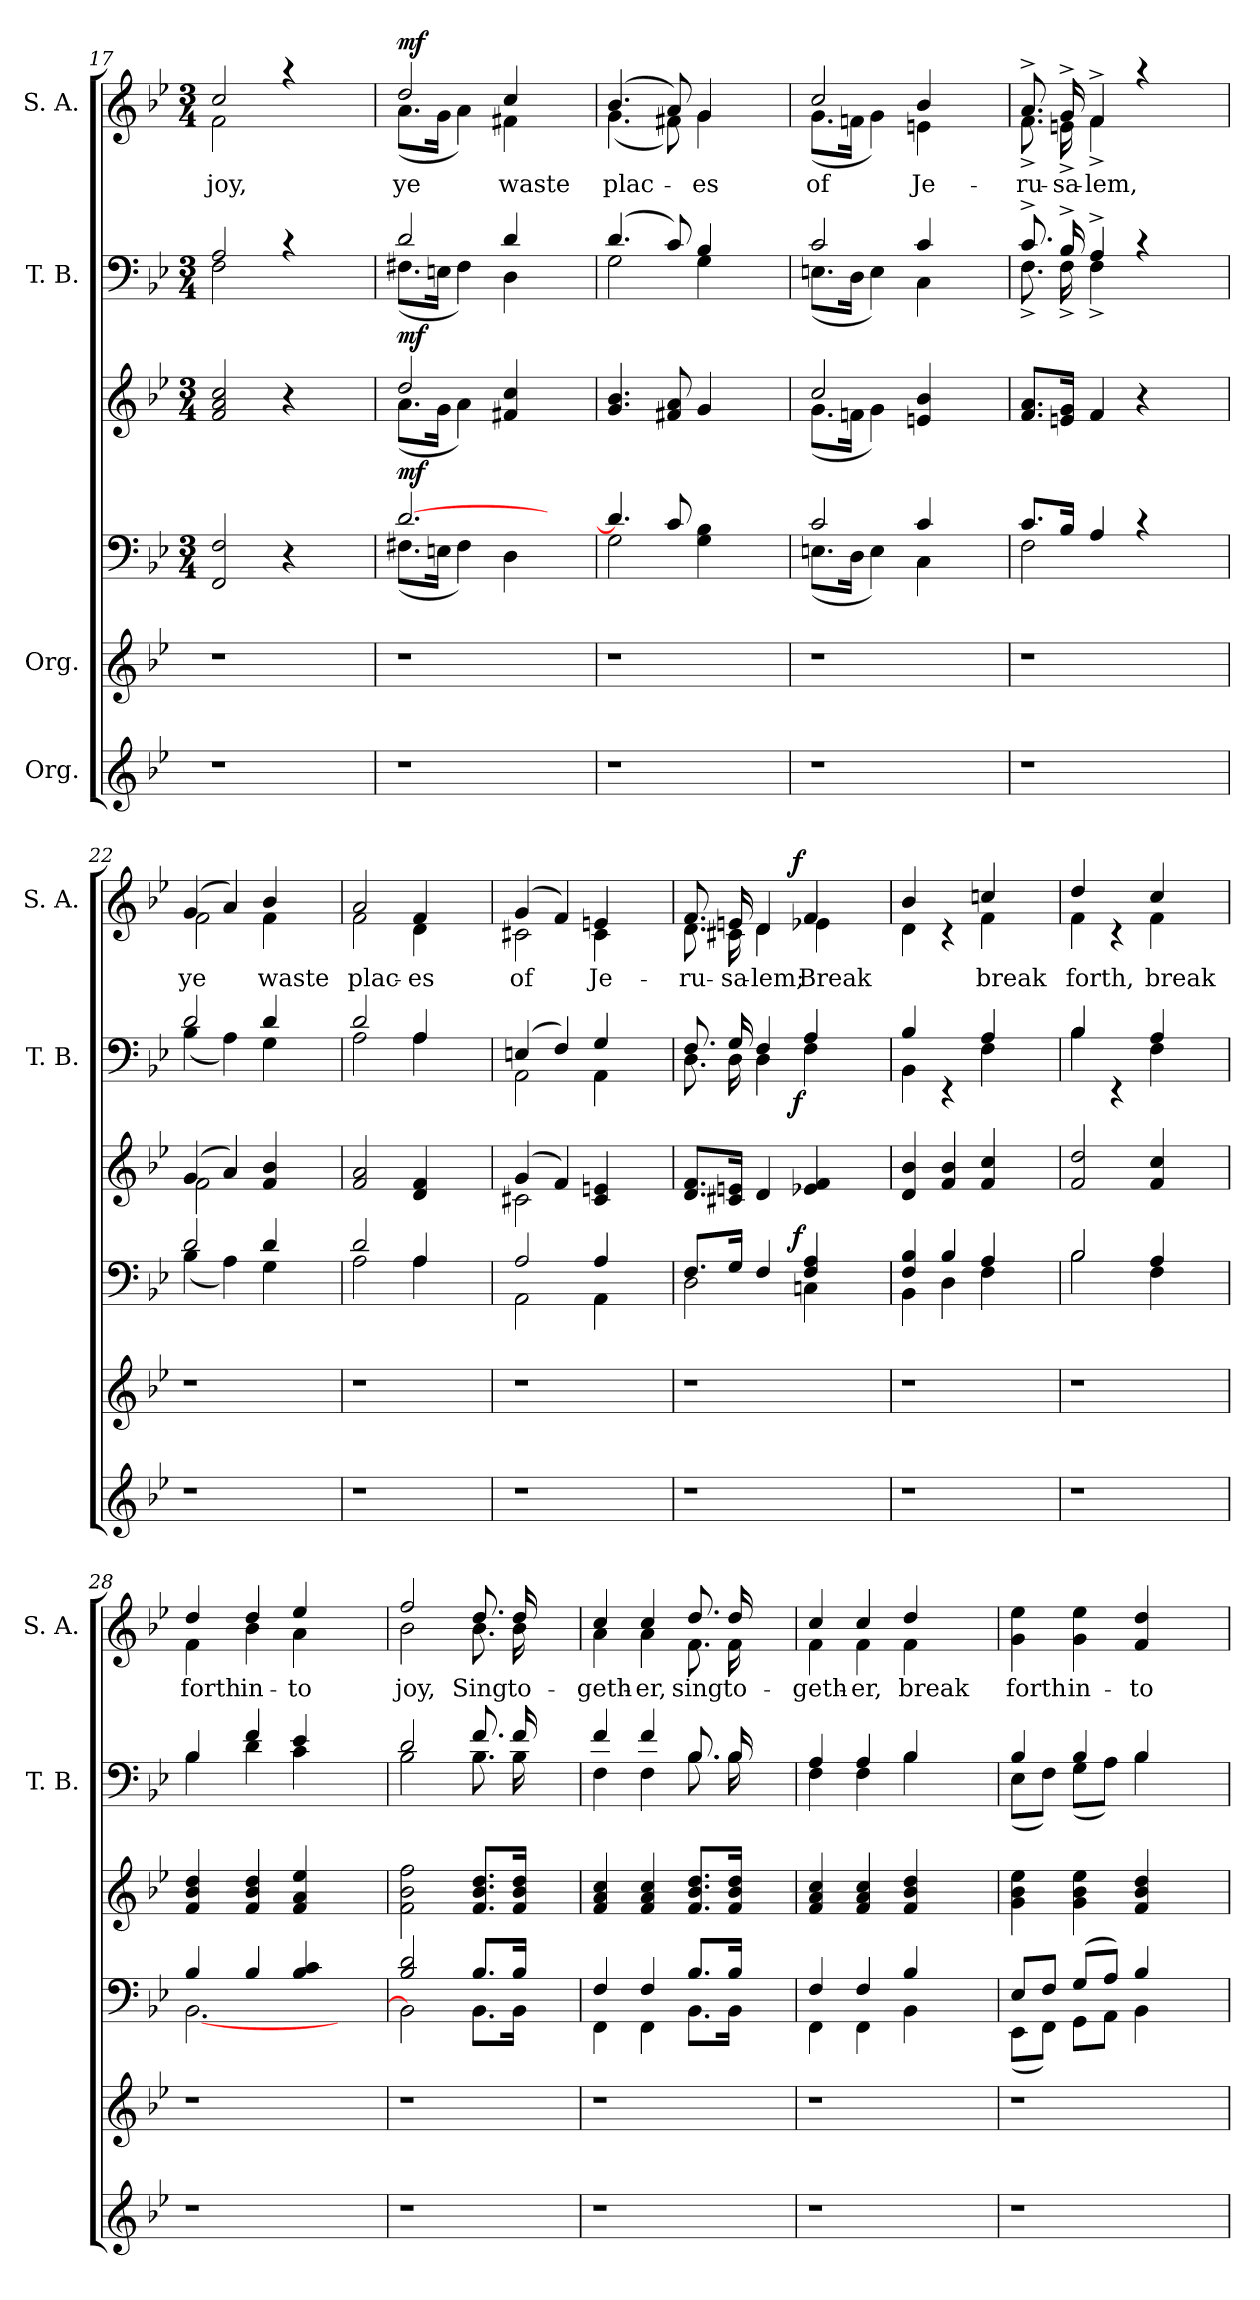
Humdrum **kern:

**kern	**kern	**kern	**dynam	**kern	**kern	**dynam	**kern	**text	**dynam
*part6	*part5	*part4	*part4	*part3	*part2	*part2	*part1	*part1	*part1
*staff6	*staff5	*staff4	*staff4	*staff3	*staff2	*staff2	*staff1	*staff1	*staff1
*I"Org.	*I"Org.	*	*	*	*I"T. B.	*	*I"S. A.	*	*
*	*	*	*	*	*I'T. B.	*	*I'S. A.	*	*
*clefG2	*clefG2	*clefF4	*	*clefG2	*clefF4	*	*clefG2	*	*
*k[b-e-]	*k[b-e-]	*k[b-e-]	*	*k[b-e-]	*k[b-e-]	*	*k[b-e-]	*	*
*B-:	*B-:	*B-:	*	*B-:	*B-:	*	*B-:	*	*
*	*	*M3/4	*	*M3/4	*M3/4	*	*M3/4	*	*
=17	=17	=17	=17	=17	=17	=17	=17	=17	=17
*	*	*	*	*	*^	*	*	*	*
!	!	!	!	!	!	!	!	!	!LO:LY:b	!
*	*	*	*	*	*	*	*	*^	*	*
1r	1r	2FF/ 2F/	.	2f/ 2a/ 2cc/	2A/	2F\	.	2cc/	2f\	joy,	.
.	.	4r	.	4r	4rc	4ryy	.	4raa	4ryy	.	.
.	.	4ryy	.	4ryy	4ryy	4ryy	.	4ryy	4ryy	.	.
=18	=18	=18	=18	=18	=18	=18	=18	=18	=18	=18	=18
*	*	*^	*	*^	*	*	*	*	*	*	*
!	!	!	!	!LO:DY:a	!	!	!	!	!LO:DY:b	!	!	!LO:LY:b	!LO:DY:a
1r	1r	[>2.d/	(<8.F#X\L	mf	2dd/	(<8.a\L	2d/	(<8.F#X\L	mf	2dd/	(<8.a\L	ye	mf
.	.	.	16En\Jk	.	.	16g\Jk	.	16En\Jk	.	.	16g\Jk	.	.
.	.	.	4F#\)	.	.	4a\)	.	4F#\)	.	.	4a\)	.	.
!	!	!	!	!	!	!	!	!	!	!	!	!LO:LY:b	!
.	.	.	4D\	.	4f#X/ 4cc/	4ryy	4d/	4D\	.	4cc/	4f#X\	waste	.
.	.	4ryy	4ryy	.	4ryy	4ryy	4ryy	4ryy	.	4ryy	4ryy	.	.
=19	=19	=19	=19	=19	=19	=19	=19	=19	=19	=19	=19	=19	=19
!	!	!	!	!	!	!	!	!	!	!	!	!LO:LY:b	!
*	*	*	*	*	*v	*v	*	*	*	*	*	*	*
1r	1r	4.d/]	2G\	.	4.g/ 4.b-/	(4.d/	2G\	.	(4.b-/	(<4.g\	plac-	.
.	.	8c/	.	.	8f#X/ 8a/	8c/)	.	.	8a/)	8f#X\)	.	.
!	!	!	!	!	!	!	!	!	!	!	!LO:LY:b	!
.	.	4ryy	4G\ 4B-\	.	4g/	4B-/	4G\	.	4g/	4g\	-es	.
.	.	4ryy	4ryy	.	4ryy	4ryy	4ryy	.	4ryy	4ryy	.	.
=20	=20	=20	=20	=20	=20	=20	=20	=20	=20	=20	=20	=20
*	*	*	*	*	*^	*	*	*	*	*	*	*
!	!	!	!	!	!	!	!	!	!	!	!	!LO:LY:b	!
1r	1r	2c/	(<8.En\L	.	2cc/	(<8.g\L	2c/	(<8.En\L	.	2cc/	(<8.g\L	of	.
.	.	.	16D\Jk	.	.	16fn\Jk	.	16D\Jk	.	.	16fn\Jk	.	.
.	.	.	4E\)	.	.	4g\)	.	4E\)	.	.	4g\)	.	.
!	!	!	!	!	!	!	!	!	!	!	!	!LO:LY:b	!
.	.	4c/	4C\	.	4en/ 4b-/	4ryy	4c/	4C\	.	4b-/	4en\	Je-	.
.	.	4ryy	4ryy	.	4ryy	4ryy	4ryy	4ryy	.	4ryy	4ryy	.	.
=21	=21	=21	=21	=21	=21	=21	=21	=21	=21	=21	=21	=21	=21
!	!	!	!	!	!	!	!	!	!	!	!	!LO:LY:b	!
*	*	*	*	*	*v	*v	*	*	*	*	*	*	*
1r	1r	8.c/L	2F\	.	8.f/ 8.a/L	8.c^>/	8.F^<\	.	8.a^>/	8.f^<\	-ru-	.
!	!	!	!	!	!	!	!	!	!	!	!LO:LY:b	!
.	.	16B-/Jk	.	.	16en/ 16g/Jk	16B-^>/	16F^<\	.	16g^>/	16en^<\	-sa-	.
!	!	!	!	!	!	!	!	!	!	!	!LO:LY:b	!
.	.	4A/	.	.	4f/	4A^>/	4F^<\	.	4f^>/	4f^<\	-lem,	.
.	.	4rc	4ryy	.	4r	4rc	4ryy	.	4raa	4ryy	.	.
.	.	4ryy	4ryy	.	4ryy	4ryy	4ryy	.	4ryy	4ryy	.	.
!!LO:LB:g=z	!!
=22	=22	=22	=22	=22	=22	=22	=22	=22	=22	=22	=22	=22
*	*	*	*	*	*^	*	*	*	*	*	*	*
!	!	!	!	!	!	!	!	!	!	!	!	!LO:LY:b	!
1r	1r	2d/	(<4B-\	.	(4g/	2f\	2d/	(<4B-\	.	(4g/	2f\	ye	.
.	.	.	4A\)	.	4a/)	.	.	4A\)	.	4a/)	.	.	.
!	!	!	!	!	!	!	!	!	!	!	!	!LO:LY:b	!
.	.	4d/	4G\	.	4f/ 4b-/	4ryy	4d/	4G\	.	4b-/	4f\	waste	.
.	.	4ryy	4ryy	.	4ryy	4ryy	4ryy	4ryy	.	4ryy	4ryy	.	.
=23	=23	=23	=23	=23	=23	=23	=23	=23	=23	=23	=23	=23	=23
!	!	!	!	!	!	!	!	!	!	!	!	!LO:LY:b	!
*	*	*	*	*	*v	*v	*	*	*	*	*	*	*
1r	1r	2d/	2A\	.	2f/ 2a/	2d/	2A\	.	2a/	2f\	plac-	.
!	!	!	!	!	!	!	!	!	!	!	!LO:LY:b	!
.	.	4A/	4A\	.	4d/ 4f/	4A/	4A\	.	4f/	4d\	-es	.
.	.	4ryy	4ryy	.	4ryy	4ryy	4ryy	.	4ryy	4ryy	.	.
=24	=24	=24	=24	=24	=24	=24	=24	=24	=24	=24	=24	=24
*	*	*	*	*	*^	*	*	*	*	*	*	*
!	!	!	!	!	!	!	!	!	!	!	!	!LO:LY:b	!
1r	1r	2A/	2AA\	.	(4g/	2c#X\	(4En/	2AA\	.	(4g/	2c#X\	of	.
.	.	.	.	.	4f/)	.	4F/)	.	.	4f/)	.	.	.
!	!	!	!	!	!	!	!	!	!	!	!	!LO:LY:b	!
.	.	4A/	4AA\	.	4c#/ 4en/	4ryy	4G/	4AA\	.	4en/	4c#\	Je-	.
.	.	4ryy	4ryy	.	4ryy	4ryy	4ryy	4ryy	.	4ryy	4ryy	.	.
=25	=25	=25	=25	=25	=25	=25	=25	=25	=25	=25	=25	=25	=25
!	!	!	!	!	!	!	!	!	!	!	!	!LO:LY:b	!
*	*	*	*^	*	*v	*v	*	*^	*	*	*^	*	*
1r	1r	8.F/L	2D\	4...ryy	.	8.d/ 8.f/L	8.F/	8.D\	4...ryy	.	8.f/	8.d\	4...ryy	-ru-	.
!	!	!	!	!	!	!	!	!	!	!	!	!	!	!LO:LY:b	!
.	.	16G/Jk	.	.	.	16c#X/ 16en/Jk	16G/	16D\	.	.	16en/	16c#X\	.	-sa-	.
!	!	!	!	!	!	!	!	!	!	!	!	!	!	!LO:LY:b	!
.	.	4F/	.	.	.	4d/	4F/	4D\	.	.	4d/	4d\	.	-lem;	.
!	!	!	!	!	!LO:DY:a	!	!	!	!	!LO:DY:b	!	!	!	!	!LO:DY:a
.	.	.	.	2ryy	f	.	.	.	2ryy	f	.	.	2ryy	.	f
!	!	!	!	!	!	!	!	!	!	!	!	!	!	!LO:LY:b	!
.	.	4F/ 4A/	4Cn\	.	.	4e-X/ 4f/	4A/	4F\	.	.	4f/	4e-X\	.	Break	.
.	.	4ryy	4ryy	.	.	4ryy	4ryy	4ryy	.	.	4ryy	4ryy	.	.	.
.	.	.	.	32ryy	.	.	.	.	32ryy	.	.	.	32ryy	.	.
=26	=26	=26	=26	=26	=26	=26	=26	=26	=26	=26	=26	=26	=26	=26	=26
!	!	!	!	!	!	!	!	!	!	!	!	!	!	!LO:LY:b	!
*	*	*	*	*	*	*	*	*v	*v	*	*	*	*	*	*
*	*	*	*v	*v	*	*	*	*	*	*	*v	*v	*	*
1r	1r	4F/ 4B-/	4BB-\	.	4d/ 4b-/	4B-/	4BB-\	.	4b-/	4d\	.	.
.	.	4B-/	4D\	.	4f/ 4b-/	4ryy	4rEE	.	4ryy	4rc	.	.
!	!	!	!	!	!	!	!	!	!	!	!LO:LY:b	!
.	.	4A/	4F\	.	4f/ 4cc/	4A/	4F\	.	4ccn/	4f\	break	.
.	.	4ryy	4ryy	.	4ryy	4ryy	4ryy	.	4ryy	4ryy	.	.
!!LO:LB:g=z	!!
=27	=27	=27	=27	=27	=27	=27	=27	=27	=27	=27	=27	=27
!	!	!	!	!	!	!	!	!	!	!	!LO:LY:b	!
1r	1r	2B-/	2B-\	.	2f/ 2dd/	4B-/	4B-\	.	4dd/	4f\	forth,	.
.	.	.	.	.	.	4ryy	4rEE	.	4ryy	4rc	.	.
!	!	!	!	!	!	!	!	!	!	!	!LO:LY:b	!
.	.	4A/	4F\	.	4f/ 4cc/	4A/	4F\	.	4cc/	4f\	break	.
.	.	4ryy	4ryy	.	4ryy	4ryy	4ryy	.	4ryy	4ryy	.	.
=28	=28	=28	=28	=28	=28	=28	=28	=28	=28	=28	=28	=28
!	!	!	!	!	!	!	!	!	!	!	!LO:LY:b	!
1r	1r	4B-/	[<2.BB-\	.	4f/ 4b-/ 4dd/	4B-/	4B-\	.	4dd/	4f\	forth	.
!	!	!	!	!	!	!	!	!	!	!	!LO:LY:b	!
.	.	4B-/	.	.	4f/ 4b-/ 4dd/	4f/	4d\	.	4dd/	4b-\	in-	.
!	!	!	!	!	!	!	!	!	!	!	!LO:LY:b	!
.	.	4B-/ 4c/	.	.	4f/ 4a/ 4ee-/	4e-/	4c\	.	4ee-/	4a\	-to	.
.	.	4ryy	4ryy	.	4ryy	4ryy	4ryy	.	4ryy	4ryy	.	.
=29	=29	=29	=29	=29	=29	=29	=29	=29	=29	=29	=29	=29
!	!	!	!	!	!	!	!	!	!	!	!LO:LY:b	!
1r	1r	2B-/ 2d/	2BB-\]	.	2f\ 2b-\ 2ff\	2d/	2B-\	.	2ff/	2b-\	joy,	.
!	!	!	!	!	!	!	!	!	!	!	!LO:LY:b	!
.	.	8.B-/L	8.BB-\L	.	8.f/ 8.b-/ 8.dd/L	8.f/	8.B-\	.	8.dd/	8.b-\	Sing	.
!	!	!	!	!	!	!	!	!	!	!	!LO:LY:b	!
.	.	16B-/Jk	16BB-\Jk	.	16f/ 16b-/ 16dd/Jk	16f/	16B-\	.	16dd/	16b-\	to-	.
.	.	4ryy	4ryy	.	4ryy	4ryy	4ryy	.	4ryy	4ryy	.	.
=30	=30	=30	=30	=30	=30	=30	=30	=30	=30	=30	=30	=30
!	!	!	!	!	!	!	!	!	!	!	!LO:LY:b	!
1r	1r	4F/	4FF\	.	4f/ 4a/ 4cc/	4f/	4F\	.	4cc/	4a\	-geth-	.
!	!	!	!	!	!	!	!	!	!	!	!LO:LY:b	!
.	.	4F/	4FF\	.	4f/ 4a/ 4cc/	4f/	4F\	.	4cc/	4a\	-er,	.
!	!	!	!	!	!	!	!	!	!	!	!LO:LY:b	!
.	.	8.B-/L	8.BB-\L	.	8.f/ 8.b-/ 8.dd/L	8.B-/	8.B-\	.	8.dd/	8.f\	sing	.
!	!	!	!	!	!	!	!	!	!	!	!LO:LY:b	!
.	.	16B-/Jk	16BB-\Jk	.	16f/ 16b-/ 16dd/Jk	16B-/	16B-\	.	16dd/	16f\	to-	.
.	.	4ryy	4ryy	.	4ryy	4ryy	4ryy	.	4ryy	4ryy	.	.
=31	=31	=31	=31	=31	=31	=31	=31	=31	=31	=31	=31	=31
!	!	!	!	!	!	!	!	!	!	!	!LO:LY:b	!
1r	1r	4F/	4FF\	.	4f/ 4a/ 4cc/	4A/	4F\	.	4cc/	4f\	-geth-	.
!	!	!	!	!	!	!	!	!	!	!	!LO:LY:b	!
.	.	4F/	4FF\	.	4f/ 4a/ 4cc/	4A/	4F\	.	4cc/	4f\	-er,	.
!	!	!	!	!	!	!	!	!	!	!	!LO:LY:b	!
.	.	4B-/	4BB-\	.	4f/ 4b-/ 4dd/	4B-/	4B-\	.	4dd/	4f\	break	.
.	.	4ryy	4ryy	.	4ryy	4ryy	4ryy	.	4ryy	4ryy	.	.
!!LO:PB:g=z
=32	=32	=32	=32	=32	=32	=32	=32	=32	=32	=32	=32	=32
!	!	!	!	!	!	!	!	!	!	!	!LO:LY:b	!
*	*	*	*	*	*	*	*	*	*v	*v	*	*
1r	1r	8E-/L	(<8EE-\L	.	4g\ 4b-\ 4ee-\	4B-/	(<8E-\L	.	4g\ 4ee-\	forth	.
.	.	8F/J	8FF\J)	.	.	.	8F\J)	.	.	.	.
!	!	!	!	!	!	!	!	!	!	!LO:LY:b	!
.	.	(>8G/L	8GG\L	.	4g\ 4b-\ 4ee-\	4B-/	(<8G\L	.	4g\ 4ee-\	in-	.
.	.	8A/J)	8AA\J	.	.	.	8A\J)	.	.	.	.
!	!	!	!	!	!	!	!	!	!	!LO:LY:b	!
.	.	4B-/	4BB-\	.	4f/ 4b-/ 4dd/	4B-/	4B-\	.	4f/ 4dd/	-to	.
.	.	4ryy	4ryy	.	4ryy	4ryy	4ryy	.	4ryy	.	.
*	*	*v	*v	*	*	*v	*v	*	*	*	*
=	=	=	=	=	=	=	=	=	=
*-	*-	*-	*-	*-	*-	*-	*-	*-	*-
